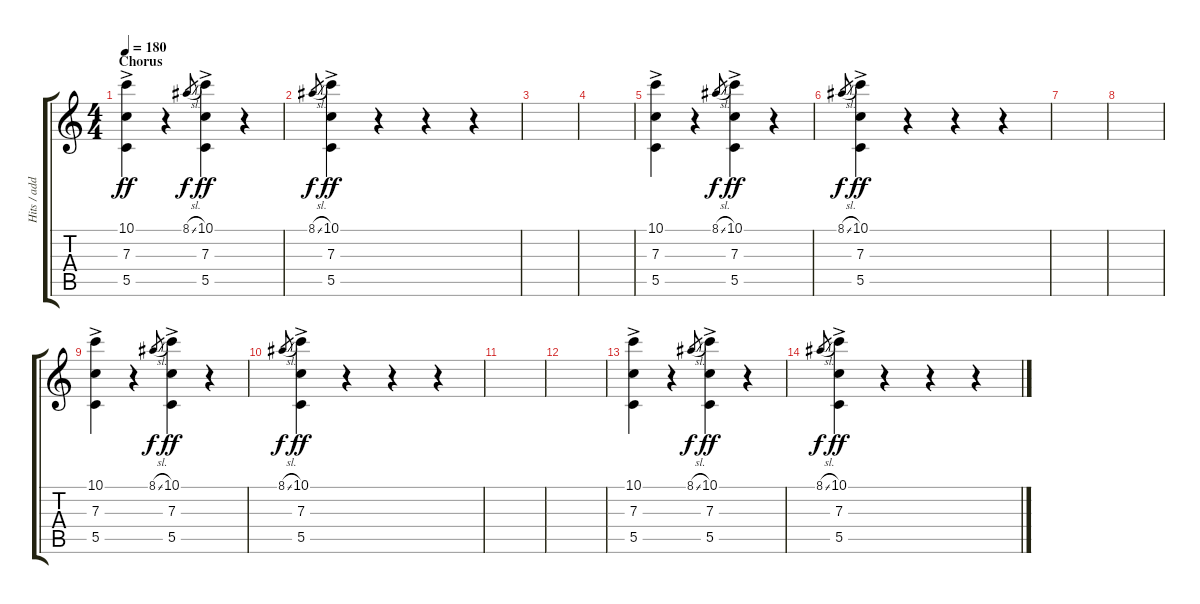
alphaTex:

\track ("Hits / adds" "Hits / add") {instrument distortionguitar}
\staff {score tabs}
\tuning (D4 A3 F3 C3 G2 C2) {hide}
\ts (4 4)
\section ("" "Chorus")
\tempo 180
\clef g2
\ks c
(10.1{ac} 7.3{ac} 5.5{ac}).4{dy ff instrument orchestrahit} r.4 8.1{sl}.8{gr dy f} (10.1{ac} 7.3{ac} 5.5{ac}).4{dy ff} r.4 |
8.1{sl}.8{gr dy f} (10.1{ac} 7.3{ac} 5.5{ac}).4{dy ff} r.4 r.4 r.4 |
|
|
(10.1{ac} 7.3{ac} 5.5{ac}).4 r.4 8.1{sl}.8{gr dy f} (10.1{ac} 7.3{ac} 5.5{ac}).4{dy ff} r.4 |
8.1{sl}.8{gr dy f} (10.1{ac} 7.3{ac} 5.5{ac}).4{dy ff} r.4 r.4 r.4 |
|
|
(10.1{ac} 7.3{ac} 5.5{ac}).4 r.4 8.1{sl}.8{gr dy f} (10.1{ac} 7.3{ac} 5.5{ac}).4{dy ff} r.4 |
8.1{sl}.8{gr dy f} (10.1{ac} 7.3{ac} 5.5{ac}).4{dy ff} r.4 r.4 r.4 |
|
|
(10.1{ac} 7.3{ac} 5.5{ac}).4 r.4 8.1{sl}.8{gr dy f} (10.1{ac} 7.3{ac} 5.5{ac}).4{dy ff} r.4 |
8.1{sl}.8{gr dy f} (10.1{ac} 7.3{ac} 5.5{ac}).4{dy ff} r.4 r.4 r.4
